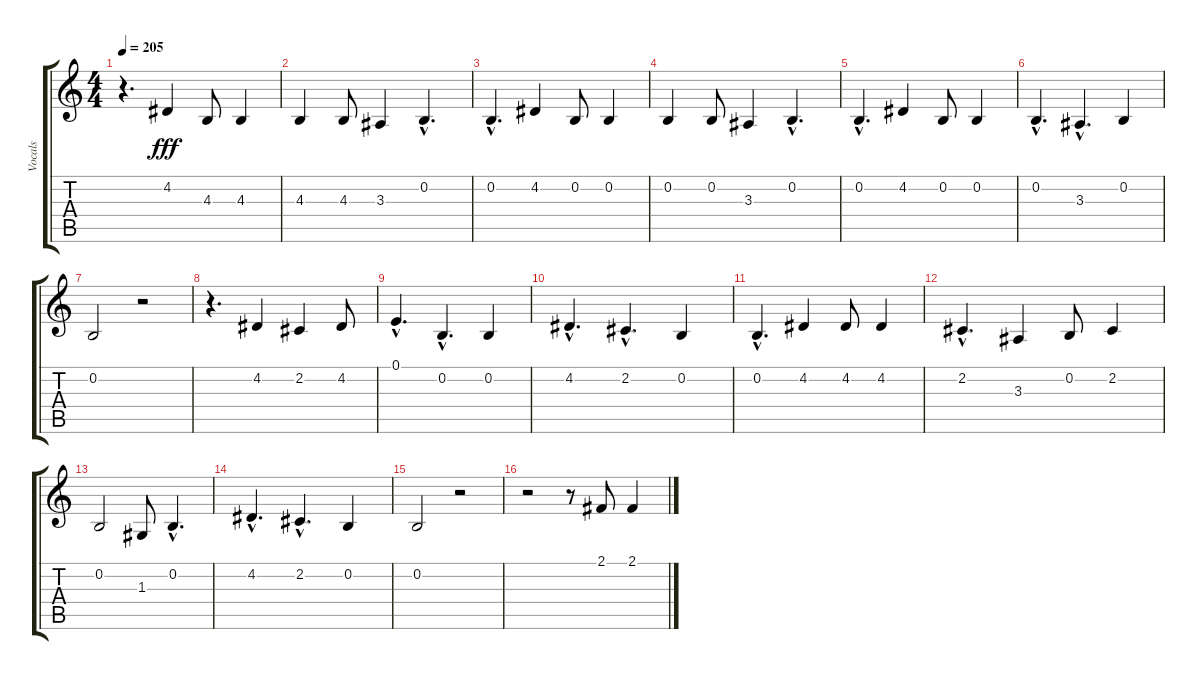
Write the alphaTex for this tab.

\track ("Vocals" "Vocals") {instrument tenorsax}
\staff {score tabs}
\tuning (E4 B3 G3 D3 A2 E2) {hide}
\ts (4 4)
\tempo 205
\clef g2
\ks c
r.4{d dy fff} 4.2.4 4.3.8 4.3.4 |
4.3.4 4.3.8 3.3.4 0.2{hac}.4{d} |
0.2{hac}.4{d} 4.2.4 0.2.8 0.2.4 |
0.2.4 0.2.8 3.3.4 0.2{hac}.4{d} |
0.2{hac}.4{d} 4.2.4 0.2.8 0.2.4 |
0.2{hac}.4{d} 3.3{hac}.4{d} 0.2.4 |
0.2.2 r.2 |
r.4{d} 4.2.4 2.2.4 4.2.8 |
0.1{hac}.4{d} 0.2{hac}.4{d} 0.2.4 |
4.2{hac}.4{d} 2.2{hac}.4{d} 0.2.4 |
0.2{hac}.4{d} 4.2.4 4.2.8 4.2.4 |
2.2{hac}.4{d} 3.3.4 0.2.8 2.2.4 |
0.2.2 1.3.8 0.2{hac}.4{d} |
4.2{hac}.4{d} 2.2{hac}.4{d} 0.2.4 |
0.2.2 r.2 |
r.2 r.8 2.1.8 2.1.4
